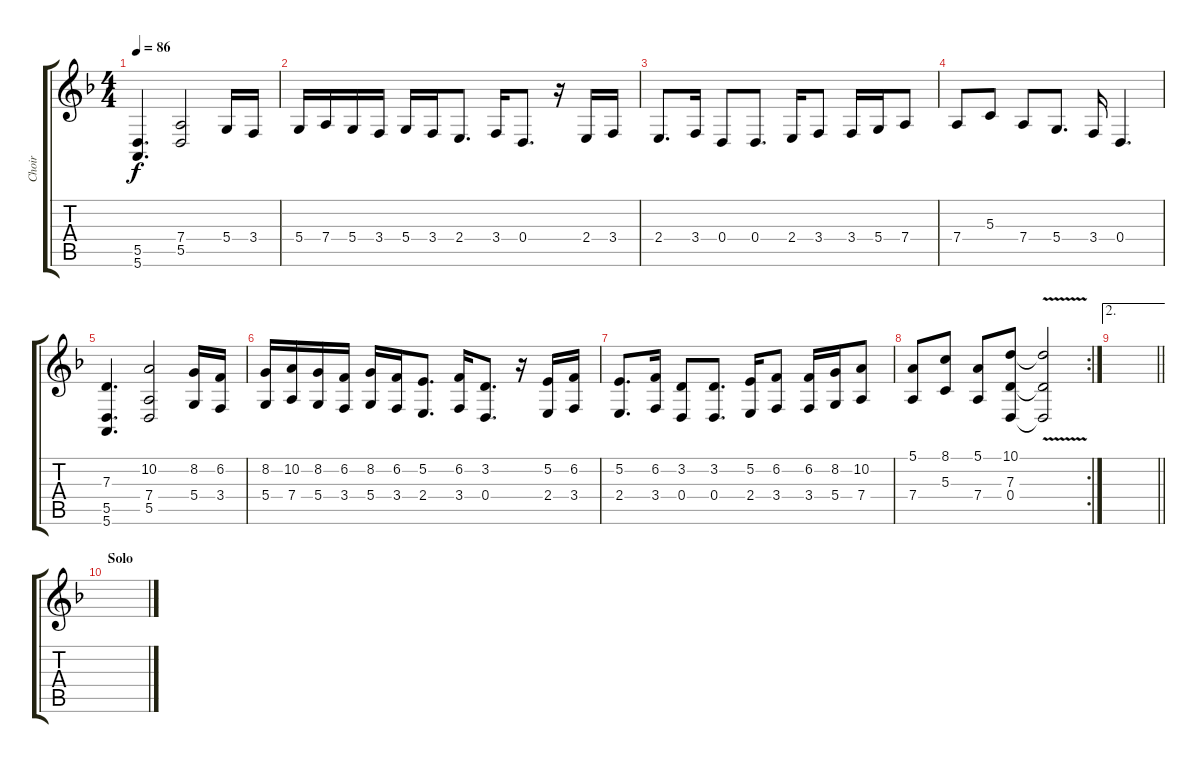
\track ("Choir" "Choir") {instrument choiraahs}
\staff {score tabs}
\tuning (E4 B3 G3 D3 A2 E2) {hide}
\ts (4 4)
\tempo 86
\clef g2
\ks dminor
(5.5 5.6).4{d dy f} (7.4 5.5).2 5.4.16 3.4.16 |
5.4.16 7.4.16 5.4.16 3.4.16 5.4.16 3.4.16 2.4.8{d} 3.4.16 0.4.8{d} r.16 2.4.16 3.4.16 |
2.4.8{d} 3.4.16 0.4.8 0.4.8{d} 2.4.16 3.4.8 3.4.16 5.4.16 7.4.8 |
7.4.8 5.3.8 7.4.8 5.4.8{d} 3.4.16 0.4.4{d} |
(7.3 5.5 5.6).4{d} (10.2 7.4 5.5).2 (8.2 5.4).16 (6.2 3.4).16 |
(8.2 5.4).16 (10.2 7.4).16 (8.2 5.4).16 (6.2 3.4).16 (8.2 5.4).16 (6.2 3.4).16 (5.2 2.4).8{d} (6.2 3.4).16 (3.2 0.4).8{d} r.16 (5.2 2.4).16 (6.2 3.4).16 |
(5.2 2.4).8{d} (6.2 3.4).16 (3.2 0.4).8 (3.2 0.4).8{d} (5.2 2.4).16 (6.2 3.4).8 (6.2 3.4).16 (8.2 5.4).16 (10.2 7.4).8 |
\rc 2
(5.1 7.4).8 (8.1 5.3).8 (5.1 7.4).8 (10.1 7.3 0.4).8 (10.1{v t} 7.3{v t} 0.4{v t}).2 |
\ae 2
\barLineRight lightlight
|
\section ("" "Solo")
